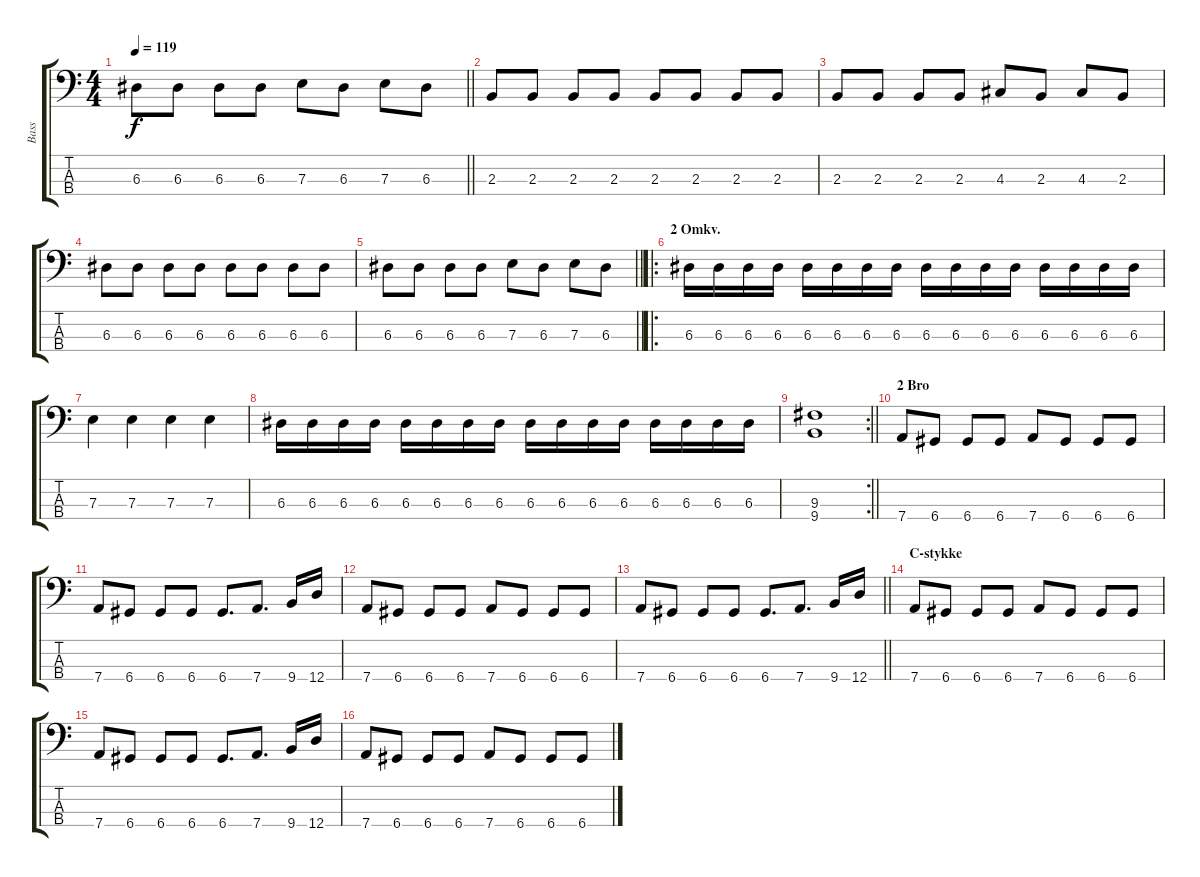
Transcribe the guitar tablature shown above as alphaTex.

\track ("Bass" "Bass") {instrument slapbass1}
\staff {score tabs}
\tuning (G2 D2 A1 D1) {hide}
\ts (4 4)
\tempo 119
\clef f4
\barLineRight lightlight
\ks c
6.3.8{dy f} 6.3.8 6.3.8 6.3.8 7.3.8 6.3.8 7.3.8 6.3.8 |
2.3.8 2.3.8 2.3.8 2.3.8 2.3.8 2.3.8 2.3.8 2.3.8 |
2.3.8 2.3.8 2.3.8 2.3.8 4.3.8 2.3.8 4.3.8 2.3.8 |
6.3.8 6.3.8 6.3.8 6.3.8 6.3.8 6.3.8 6.3.8 6.3.8 |
\barLineRight lightlight
6.3.8 6.3.8 6.3.8 6.3.8 7.3.8 6.3.8 7.3.8 6.3.8 |
\ro
\section ("" "2 Omkv.")
6.3.16 6.3.16 6.3.16 6.3.16 6.3.16 6.3.16 6.3.16 6.3.16 6.3.16 6.3.16 6.3.16 6.3.16 6.3.16 6.3.16 6.3.16 6.3.16 |
7.3.4 7.3.4 7.3.4 7.3.4 |
6.3.16 6.3.16 6.3.16 6.3.16 6.3.16 6.3.16 6.3.16 6.3.16 6.3.16 6.3.16 6.3.16 6.3.16 6.3.16 6.3.16 6.3.16 6.3.16 |
\rc 2
\barLineRight lightlight
(9.3 9.4).1 |
\section ("" "2 Bro")
7.4.8 6.4.8 6.4.8 6.4.8 7.4.8 6.4.8 6.4.8 6.4.8 |
7.4.8 6.4.8 6.4.8 6.4.8 6.4.8{d} 7.4.8{d} 9.4.16 12.4.16 |
7.4.8 6.4.8 6.4.8 6.4.8 7.4.8 6.4.8 6.4.8 6.4.8 |
\barLineRight lightlight
7.4.8 6.4.8 6.4.8 6.4.8 6.4.8{d} 7.4.8{d} 9.4.16 12.4.16 |
\section ("" "C-stykke")
7.4.8 6.4.8 6.4.8 6.4.8 7.4.8 6.4.8 6.4.8 6.4.8 |
7.4.8 6.4.8 6.4.8 6.4.8 6.4.8{d} 7.4.8{d} 9.4.16 12.4.16 |
7.4.8 6.4.8 6.4.8 6.4.8 7.4.8 6.4.8 6.4.8 6.4.8
